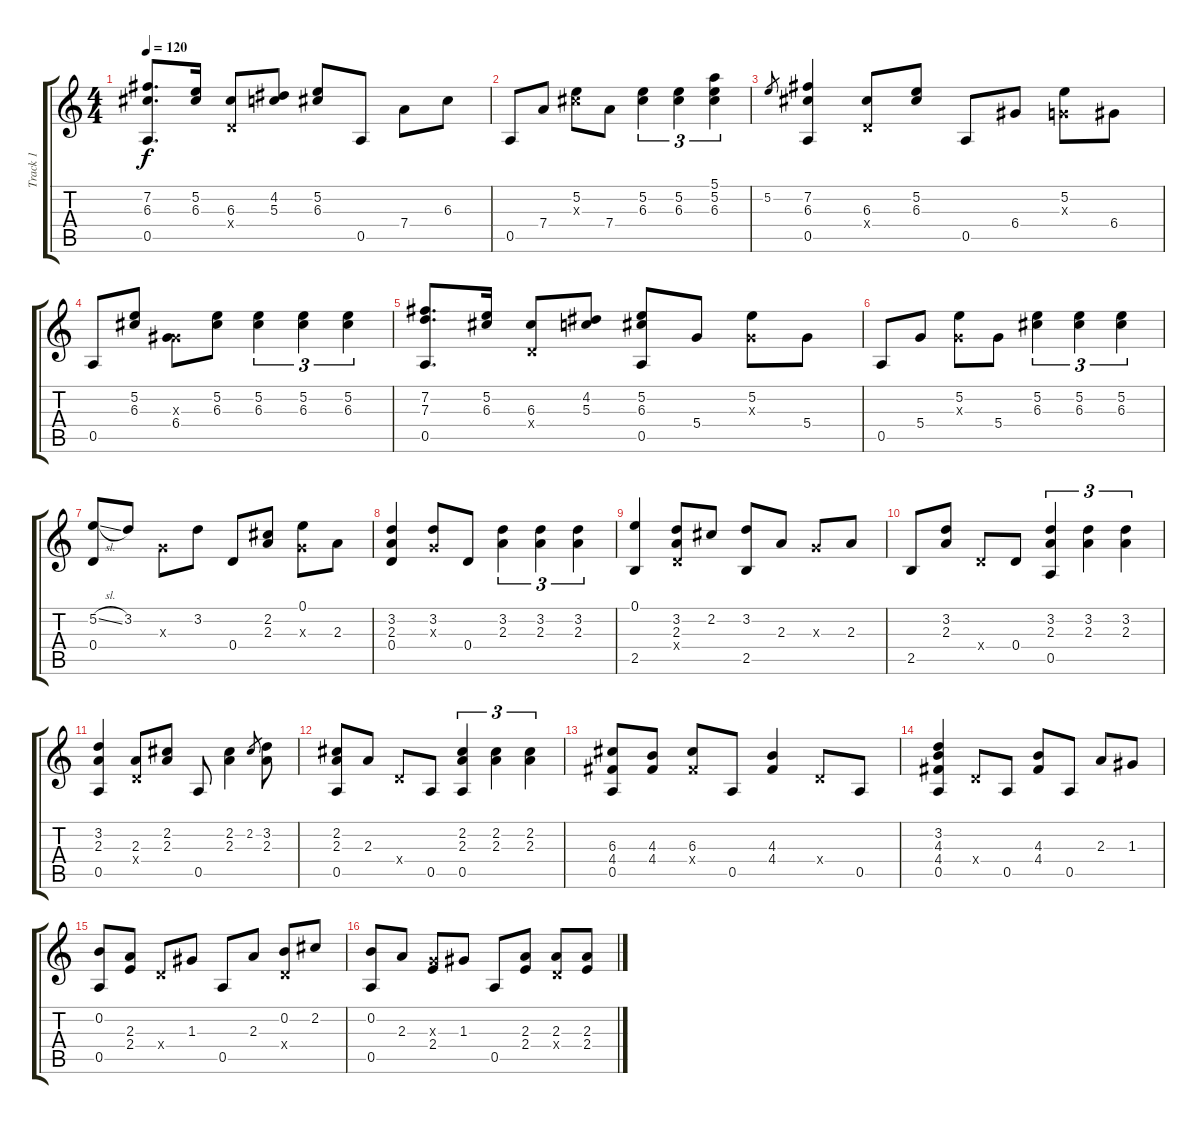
\track ("Track 1" "Track 1") {instrument acousticguitarsteel}
\staff {score tabs}
\tuning (E4 B3 G3 D3 A2 E2) {hide}
\ts (4 4)
\tempo 120
\clef g2
\ks c
(7.2 6.3 0.5).8{d dy f} (5.2 6.3).16 (6.3 0.4{x}).8 (4.2 5.3).8 (5.2 6.3).8 0.5.8 7.4.8 6.3.8 |
0.5.8 7.4.8 (5.2 6.3{x}).8 7.4.8 (5.2 6.3).4{tu (3 2)} (5.2 6.3).4{tu (3 2)} (5.1 5.2 6.3).4{tu (3 2)} |
5.2.8{gr} (7.2 6.3 0.5).4 (6.3 0.4{x}).8 (5.2 6.3).8 0.5.8 6.4.8 (5.2 0.3{x}).8 6.4.8 |
0.5.8 (5.2 6.3).8 (0.3{x} 6.4).8 (5.2 6.3).8 (5.2 6.3).4{tu (3 2)} (5.2 6.3).4{tu (3 2)} (5.2 6.3).4{tu (3 2)} |
(7.2 7.3 0.5).8{d} (5.2 6.3).16 (6.3 0.4{x}).8 (4.2 5.3).8 (5.2 6.3 0.5).8 5.4.8 (5.2 0.3{x}).8 5.4.8 |
0.5.8 5.4.8 (5.2 0.3{x}).8 5.4.8 (5.2 6.3).4{tu (3 2)} (5.2 6.3).4{tu (3 2)} (5.2 6.3).4{tu (3 2)} |
(5.2{sl} 0.4).8 3.2.8 0.3{x}.8 3.2.8 0.4.8 (2.2 2.3).8 (0.1 0.3{x}).8 2.3.8 |
(3.2 2.3 0.4).4 (3.2 0.3{x}).8 0.4.8 (3.2 2.3).4{tu (3 2)} (3.2 2.3).4{tu (3 2)} (3.2 2.3).4{tu (3 2)} |
(0.1 2.5).4 (3.2 2.3 0.4{x}).8 2.2.8 (3.2 2.5).8 2.3.8 0.3{x}.8 2.3.8 |
2.5.8 (3.2 2.3).8 0.4{x}.8 0.4.8 (3.2 2.3 0.5).4{tu (3 2)} (3.2 2.3).4{tu (3 2)} (3.2 2.3).4{tu (3 2)} |
(3.2 2.3 0.5).4 (2.3 0.4{x}).8 (2.2 2.3).8 0.5.8 (2.2 2.3).4 2.2.8{gr} (3.2 2.3).8 |
(2.2 2.3 0.5).8 2.3.8 0.4{x}.8 0.5.8 (2.2 2.3 0.5).4{tu (3 2)} (2.2 2.3).4{tu (3 2)} (2.2 2.3).4{tu (3 2)} |
(6.3 4.4 0.5).8 (4.3 4.4).8 (6.3 4.4{x}).8 0.5.8 (4.3 4.4).4 0.4{x}.8 0.5.8 |
(3.2 4.3 4.4 0.5).4 0.4{x}.8 0.5.8 (4.3 4.4).8 0.5.8 2.3.8 1.3.8 |
(0.2 0.5).8 (2.3 2.4).8 0.4{x}.8 1.3.8 0.5.8 2.3.8 (0.2 0.4{x}).8 2.2.8 |
(0.2 0.5).8 2.3.8 (0.3{x} 2.4).8 1.3.8 0.5.8 (2.3 2.4).8 (2.3 0.4{x}).8 (2.3 2.4).8
